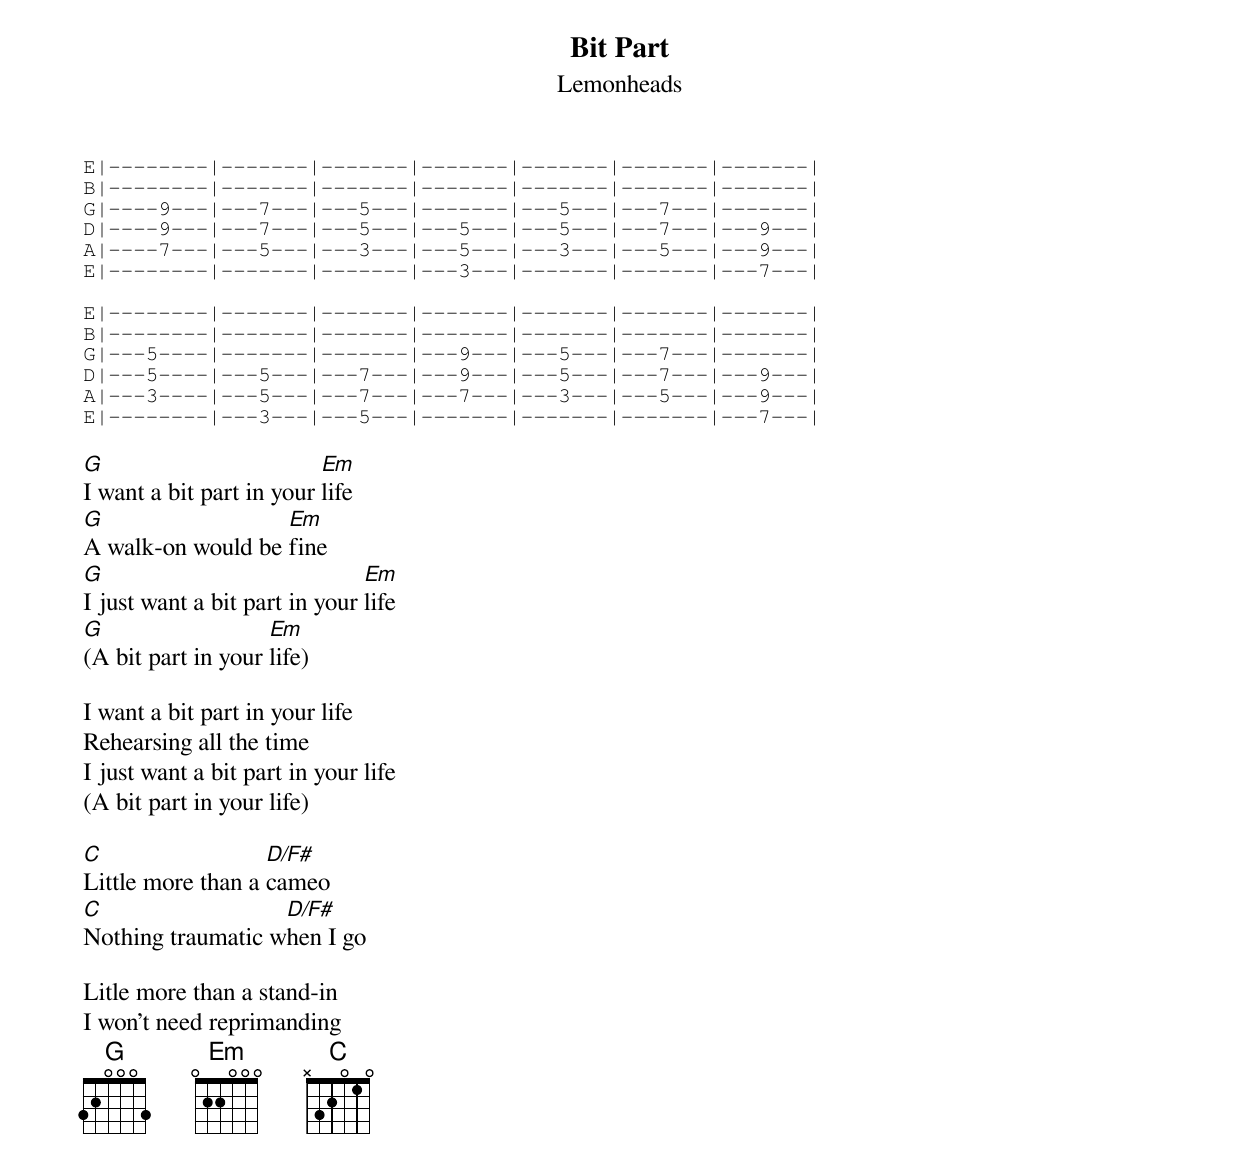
{t:Bit Part}
{st:Lemonheads}

{sot}
E|--------|-------|-------|-------|-------|-------|-------|
B|--------|-------|-------|-------|-------|-------|-------|
G|----9---|---7---|---5---|-------|---5---|---7---|-------|
D|----9---|---7---|---5---|---5---|---5---|---7---|---9---|
A|----7---|---5---|---3---|---5---|---3---|---5---|---9---|
E|--------|-------|-------|---3---|-------|-------|---7---|

E|--------|-------|-------|-------|-------|-------|-------|
B|--------|-------|-------|-------|-------|-------|-------|
G|---5----|-------|-------|---9---|---5---|---7---|-------|
D|---5----|---5---|---7---|---9---|---5---|---7---|---9---|
A|---3----|---5---|---7---|---7---|---3---|---5---|---9---|
E|--------|---3---|---5---|-------|-------|-------|---7---|
{eot}

[G]I want a bit part in your [Em]life
[G]A walk-on would be [Em]fine
[G]I just want a bit part in your [Em]life
[G](A bit part in your [Em]life)

I want a bit part in your life
Rehearsing all the time
I just want a bit part in your life
(A bit part in your life)

[C]Little more than a [D/F#]cameo
[C]Nothing traumatic w[D/F#]hen I go

Litle more than a stand-in
I won't need reprimanding
